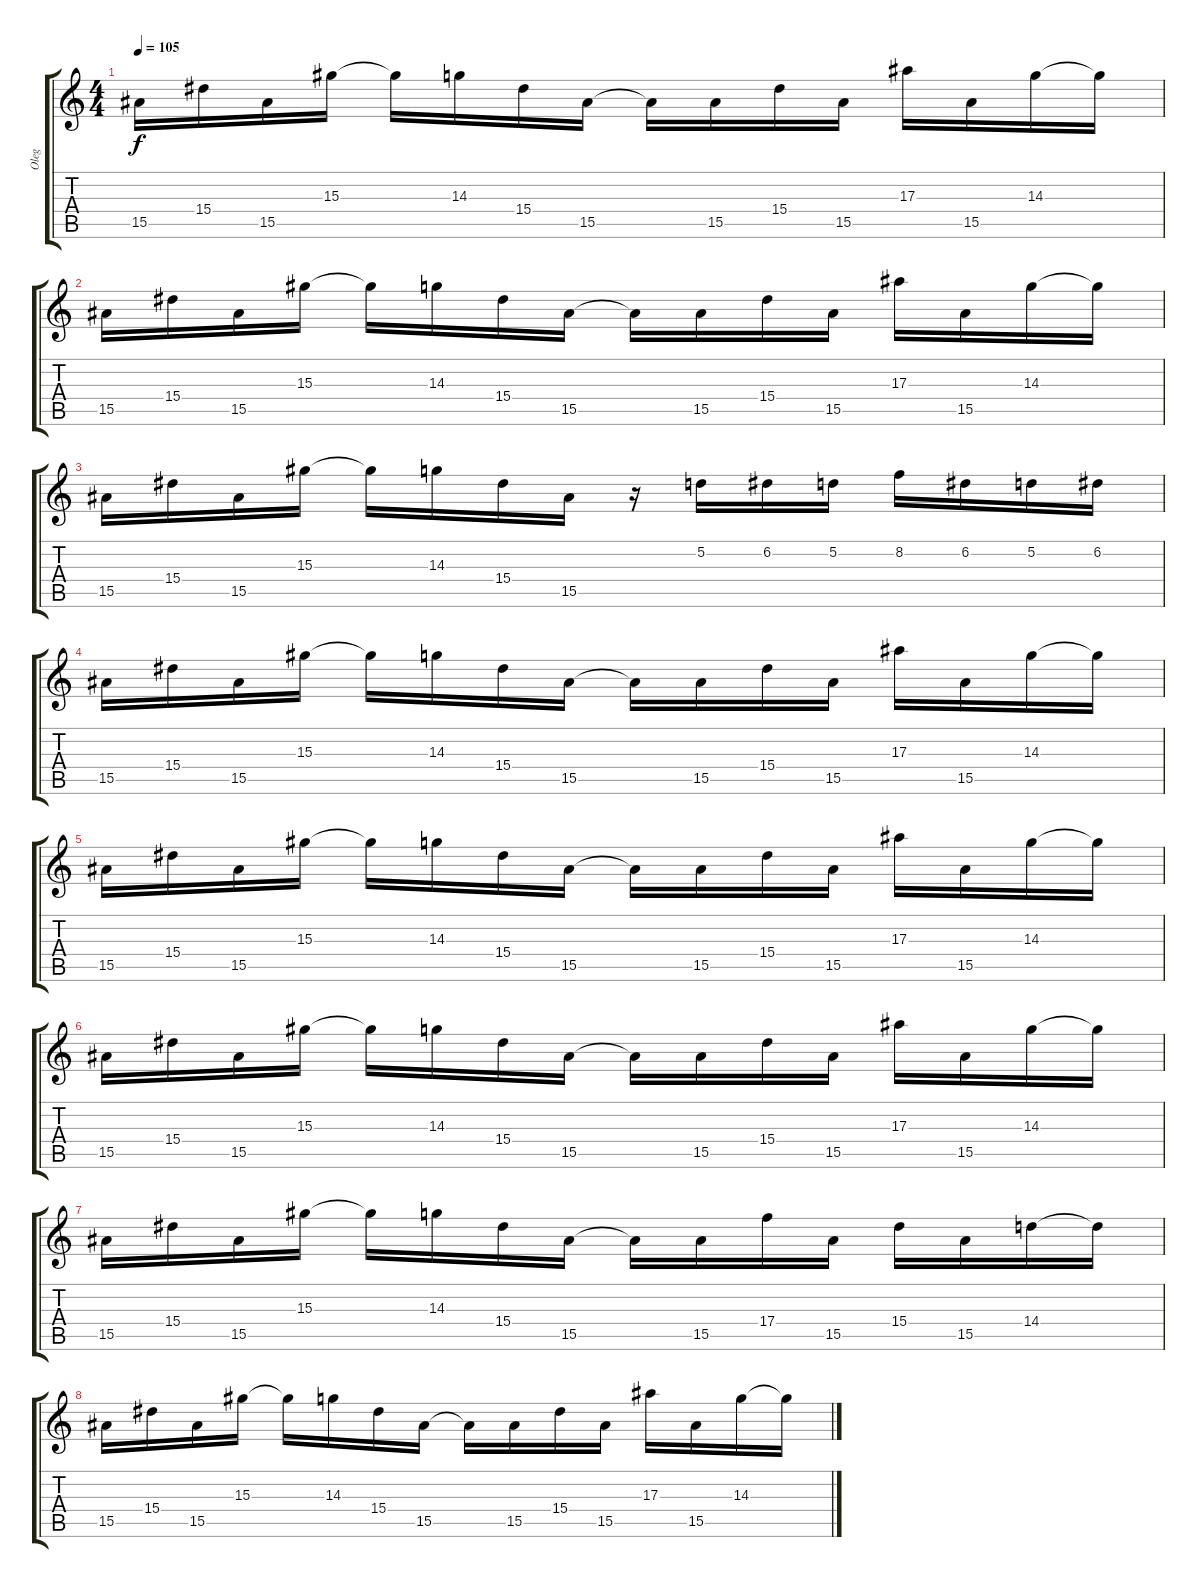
\track ("Oleg" "Oleg") {instrument distortionguitar}
\staff {score tabs}
\tuning (D4 A3 F3 C3 G2 C2) {hide}
\ts (4 4)
\tempo 105
\clef g2
\ks c
15.5.16{dy f} 15.4.16 15.5.16 15.3.16 15.3{t}.16 14.3.16 15.4.16 15.5.16 15.5{t}.16 15.5.16 15.4.16 15.5.16 17.3.16 15.5.16 14.3.16 14.3{t}.16 |
15.5.16 15.4.16 15.5.16 15.3.16 15.3{t}.16 14.3.16 15.4.16 15.5.16 15.5{t}.16 15.5.16 15.4.16 15.5.16 17.3.16 15.5.16 14.3.16 14.3{t}.16 |
15.5.16 15.4.16 15.5.16 15.3.16 15.3{t}.16 14.3.16 15.4.16 15.5.16 r.16 5.2.16 6.2.16 5.2.16 8.2.16 6.2.16 5.2.16 6.2.16 |
15.5.16 15.4.16 15.5.16 15.3.16 15.3{t}.16 14.3.16 15.4.16 15.5.16 15.5{t}.16 15.5.16 15.4.16 15.5.16 17.3.16 15.5.16 14.3.16 14.3{t}.16 |
15.5.16 15.4.16 15.5.16 15.3.16 15.3{t}.16 14.3.16 15.4.16 15.5.16 15.5{t}.16 15.5.16 15.4.16 15.5.16 17.3.16 15.5.16 14.3.16 14.3{t}.16 |
15.5.16 15.4.16 15.5.16 15.3.16 15.3{t}.16 14.3.16 15.4.16 15.5.16 15.5{t}.16 15.5.16 15.4.16 15.5.16 17.3.16 15.5.16 14.3.16 14.3{t}.16 |
15.5.16 15.4.16 15.5.16 15.3.16 15.3{t}.16 14.3.16 15.4.16 15.5.16 15.5{t}.16 15.5.16 17.4.16 15.5.16 15.4.16 15.5.16 14.4.16 14.4{t}.16 |
15.5.16 15.4.16 15.5.16 15.3.16 15.3{t}.16 14.3.16 15.4.16 15.5.16 15.5{t}.16 15.5.16 15.4.16 15.5.16 17.3.16 15.5.16 14.3.16 14.3{t}.16
